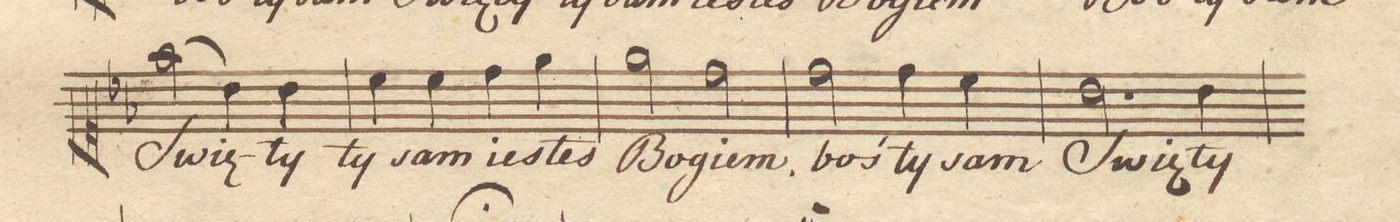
**kern	**text	**dynam
*I"Soprano	*	*
*clefC1	*	*
*k[b-e-]	*	*
*met(c)	*	*
*M4/4	*	*
(2ff\	Swię-	.
4b-\)	.	.
4b-\	-ty	.
=111	=111	=111
4cc\	ty	.
4cc\	sam	.
4dd\	ies-	.
4ee-\	-tes	.
=112	=112	=112
2ee-\	Bo-	.
2dd\	-giem	.
=113	=113	=113
2dd\	boś	.
4dd\	ty	.
4cc\	sam	.
=114	=114	=114
2.b-\	Swię-	.
4b-\	-ty	.
=115	=115	=115
*-	*-	*-
